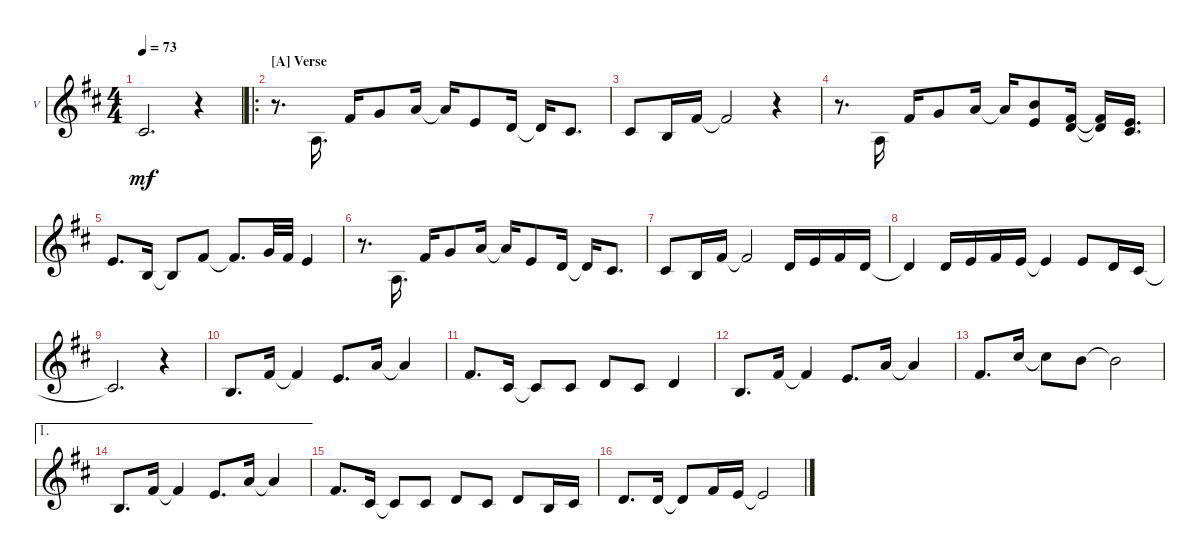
\defaultSystemsLayout 4
\bracketExtendMode groupsimilarinstruments
\firstSystemTrackNameOrientation horizontal
\otherSystemsTrackNameOrientation horizontal
\track ("Vocal" "V") {mute instrument voiceoohs}
\staff {score}
\tuning (E4 B3 G3 D3 A2 E2)
\ts (4 4)
\tempo 73
\clef g2
\ks d
2.2{t acc #}.2{d dy mf beam Up} r.4{beam Up} |
\ro
\section ("A" "Verse")
r.8{d beam Down} 2.3{acc forcenatural}.16{d beam Up} 2.1{acc #}.16{beam Up} 3.1{acc forcenatural}.8{beam Up} 5.1{acc forcenatural}.16{beam Up} 5.1{t acc forcenatural}.16{beam Up} 5.2{acc forcenatural}.8{beam Up} 3.2{acc forcenatural}.16{beam Up} 3.2{t acc forcenatural}.16{beam Up} 2.2{acc #}.8{d beam Up} |
2.2{acc #}.8{beam Up} 4.3{acc forcenatural}.16{beam Up} 2.1{acc #}.16{beam Up} 2.1{t acc #}.2{beam Up} r.4{beam Up} |
r.8{d beam Down} 2.3{acc forcenatural}.16{beam Up} 2.1{acc #}.16{beam Up} 3.1{acc forcenatural}.8{beam Up} 5.1{acc forcenatural}.16{beam Up} 5.1{t acc forcenatural}.16{beam Up} (7.1{acc forcenatural} 5.2{acc forcenatural}).8{beam Up} (7.2{acc #} 7.3{acc forcenatural}).16{beam Up} (7.3{t acc forcenatural} 7.2{t acc #}).16{beam Up} (0.1{acc forcenatural} 2.2{acc #}).16{d beam Up} |
0.1{acc forcenatural}.8{d beam Up} 0.2{acc forcenatural}.16{beam Up} 0.2{t acc forcenatural}.8{beam Up} 2.1{acc #}.8{beam Up} 2.1{t acc #}.8{d beam Up} 3.1{acc forcenatural}.32{beam Up} 2.1{acc #}.32{beam Up} 0.1{acc forcenatural}.4{beam Up} |
r.8{d beam Down} 2.3{acc forcenatural}.16{d beam Up} 2.1{acc #}.16{beam Up} 3.1{acc forcenatural}.8{beam Up} 5.1{acc forcenatural}.16{beam Up} 5.1{t acc forcenatural}.16{beam Up} 5.2{acc forcenatural}.8{beam Up} 3.2{acc forcenatural}.16{beam Up} 3.2{t acc forcenatural}.16{beam Up} 2.2{acc #}.8{d beam Up} |
2.2{acc #}.8{beam Up} 4.3{acc forcenatural}.16{beam Up} 2.1{acc #}.16{beam Up} 2.1{t acc #}.2{beam Up} 3.2{acc forcenatural}.16{beam Up} 5.2{acc forcenatural}.16{beam Up} 7.2{acc #}.16{beam Up} 7.3{acc forcenatural}.16{beam Up} |
7.3{t acc forcenatural}.4{beam Up} 3.2{acc forcenatural}.16{beam Up} 5.2{acc forcenatural}.16{beam Up} 7.2{acc #}.16{beam Up} 5.2{acc forcenatural}.16{beam Up} 5.2{t acc forcenatural}.4{beam Up} 5.2{acc forcenatural}.8{beam Up} 3.2{acc forcenatural}.16{beam Up} 2.2{acc #}.16{beam Up} |
2.2{t acc #}.2{d beam Up} r.4{beam Up} |
0.2{acc forcenatural}.8{d beam Up} 2.1{acc #}.16{beam Up} 2.1{t acc #}.4{beam Up} 5.2{acc forcenatural}.8{d beam Up} 5.1{acc forcenatural}.16{beam Up} 5.1{t acc forcenatural}.4{beam Up} |
2.1{acc #}.8{d beam Up} 2.2{acc #}.16{beam Up} 2.2{t acc #}.8{beam Up} 2.2{acc #}.8{beam Up} 3.2{acc forcenatural}.8{beam Up} 2.2{acc #}.8{beam Up} 3.2{acc forcenatural}.4{beam Up} |
4.3{acc forcenatural}.8{d beam Up} 2.1{acc #}.16{beam Up} 2.1{t acc #}.4{beam Up} 5.2{acc forcenatural}.8{d beam Up} 5.1{acc forcenatural}.16{beam Up} 5.1{t acc forcenatural}.4{beam Up} |
7.2{acc #}.8{d beam Up} 9.1{acc #}.16{beam Up} 9.1{t acc #}.8{beam Down} 7.1{acc forcenatural}.8{beam Down} 7.1{t acc forcenatural}.2{beam Down} |
\ae 1
0.2{acc forcenatural}.8{d beam Up} 2.1{acc #}.16{beam Up} 2.1{t acc #}.4{beam Up} 5.2{acc forcenatural}.8{d beam Up} 5.1{acc forcenatural}.16{beam Up} 5.1{t acc forcenatural}.4{beam Up} |
2.1{acc #}.8{d beam Up} 2.2{acc #}.16{beam Up} 2.2{t acc #}.8{beam Up} 2.2{acc #}.8{beam Up} 3.2{acc forcenatural}.8{beam Up} 2.2{acc #}.8{beam Up} 3.2{acc forcenatural}.8{beam Up} 4.3{acc forcenatural}.16{beam Up} 2.2{acc #}.16{beam Up} |
3.2{acc forcenatural}.8{d beam Up} 3.2{acc forcenatural}.16{beam Up} 3.2{t acc forcenatural}.8{beam Up} 2.1{acc #}.16{beam Up} 0.1{acc forcenatural}.16{beam Up} 0.1{t acc forcenatural}.2{beam Up}
